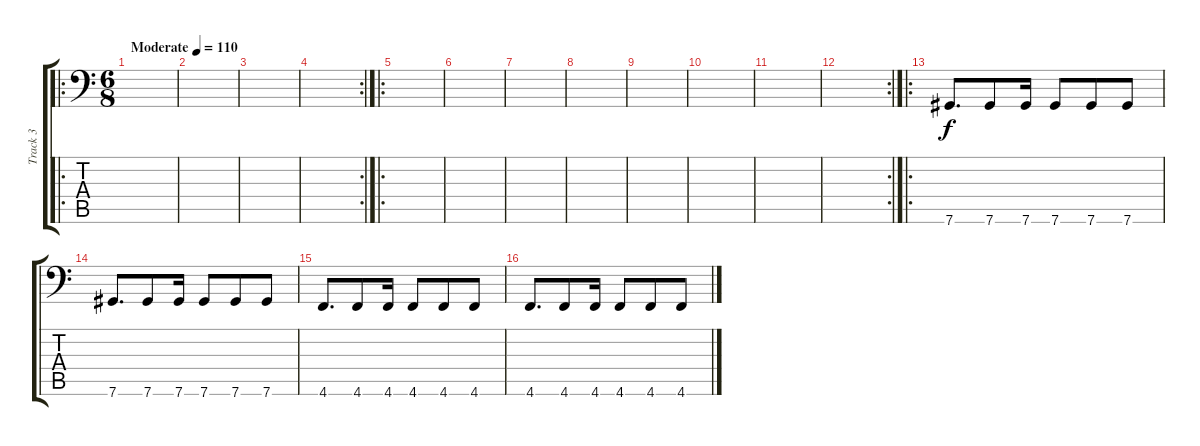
\track ("Track 3" "Track 3") {instrument electricbasspick}
\staff {score tabs}
\tuning (Eb3 Bb2 Gb2 Db2 Ab1 Db1) {hide}
\ro
\ts (6 8)
\tempo (110 "Moderate")
\clef f4
\ks c
|
|
|
\rc 2
|
\ro
|
|
|
|
|
|
|
\rc 2
|
\ro
7.6.8{d} 7.6.8 7.6.16 7.6.8 7.6.8 7.6.8 |
7.6.8{d} 7.6.8 7.6.16 7.6.8 7.6.8 7.6.8 |
4.6.8{d} 4.6.8 4.6.16 4.6.8 4.6.8 4.6.8 |
4.6.8{d} 4.6.8 4.6.16 4.6.8 4.6.8 4.6.8
